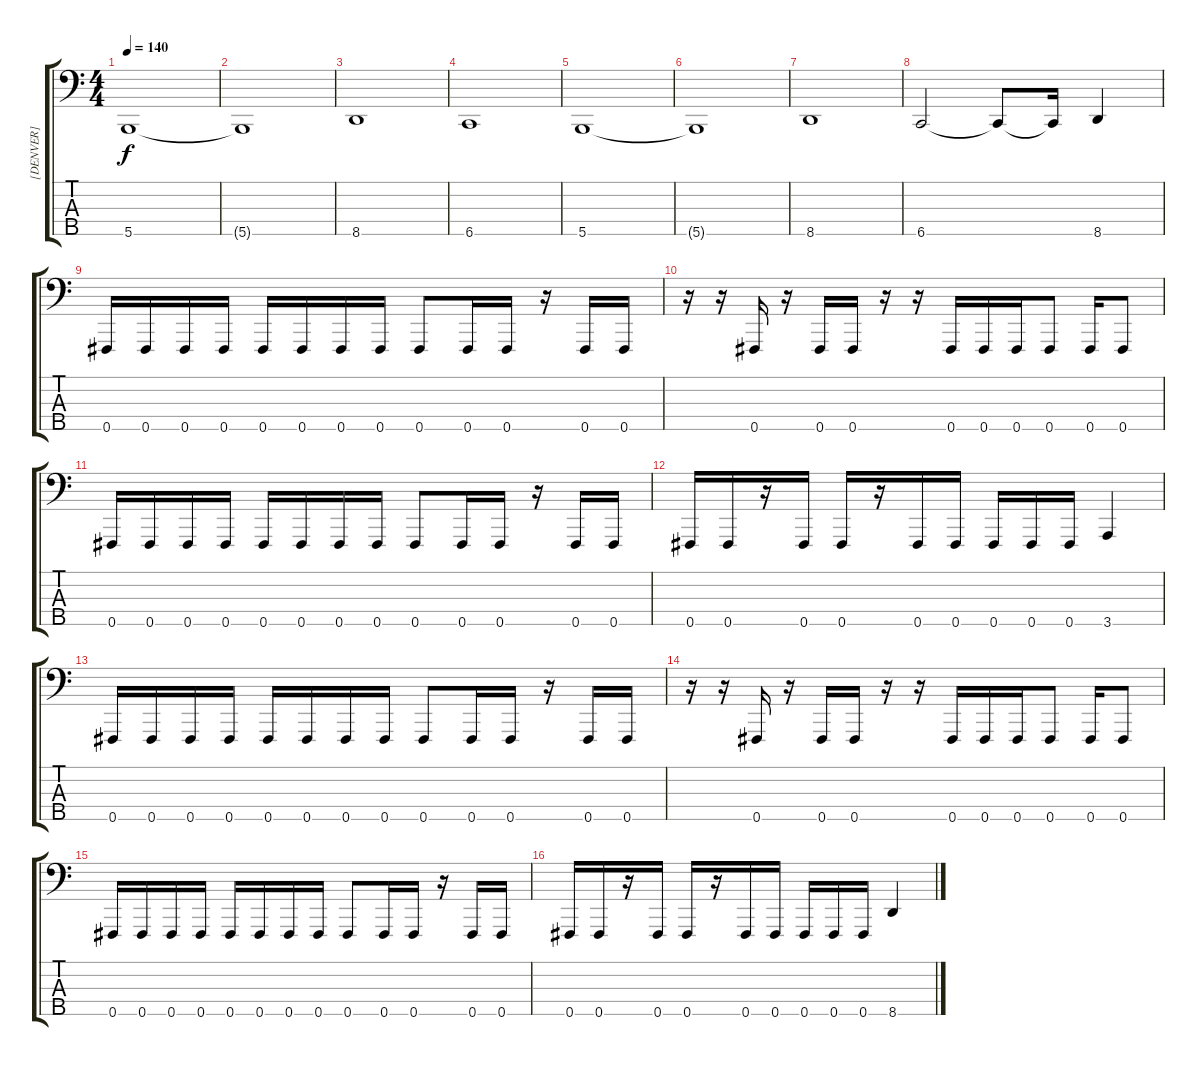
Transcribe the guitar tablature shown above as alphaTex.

\track ("[DENVER]" "[DENVER]") {instrument electricbassfinger}
\staff {score tabs}
\tuning (D2 A1 E1 B0 Gb0) {hide}
\ts (4 4)
\tempo 140
\clef f4
\ks c
5.5.1{dy f} |
5.5{t}.1 |
8.5.1 |
6.5.1 |
5.5.1 |
5.5{t}.1 |
8.5.1 |
6.5.2 6.5{t}.8 6.5{t}.16 8.5.4 |
0.5.16 0.5.16 0.5.16 0.5.16 0.5.16 0.5.16 0.5.16 0.5.16 0.5.8 0.5.16 0.5.16 r.16 0.5.16 0.5.16 |
r.16 r.16 0.5.16 r.16 0.5.16 0.5.16 r.16 r.16 0.5.16 0.5.16 0.5.16 0.5.8 0.5.16 0.5.8 |
0.5.16 0.5.16 0.5.16 0.5.16 0.5.16 0.5.16 0.5.16 0.5.16 0.5.8 0.5.16 0.5.16 r.16 0.5.16 0.5.16 |
0.5.16 0.5.16 r.16 0.5.16 0.5.16 r.16 0.5.16 0.5.16 0.5.16 0.5.16 0.5.16 3.5.4 |
0.5.16 0.5.16 0.5.16 0.5.16 0.5.16 0.5.16 0.5.16 0.5.16 0.5.8 0.5.16 0.5.16 r.16 0.5.16 0.5.16 |
r.16 r.16 0.5.16 r.16 0.5.16 0.5.16 r.16 r.16 0.5.16 0.5.16 0.5.16 0.5.8 0.5.16 0.5.8 |
0.5.16 0.5.16 0.5.16 0.5.16 0.5.16 0.5.16 0.5.16 0.5.16 0.5.8 0.5.16 0.5.16 r.16 0.5.16 0.5.16 |
0.5.16 0.5.16 r.16 0.5.16 0.5.16 r.16 0.5.16 0.5.16 0.5.16 0.5.16 0.5.16 8.5.4
